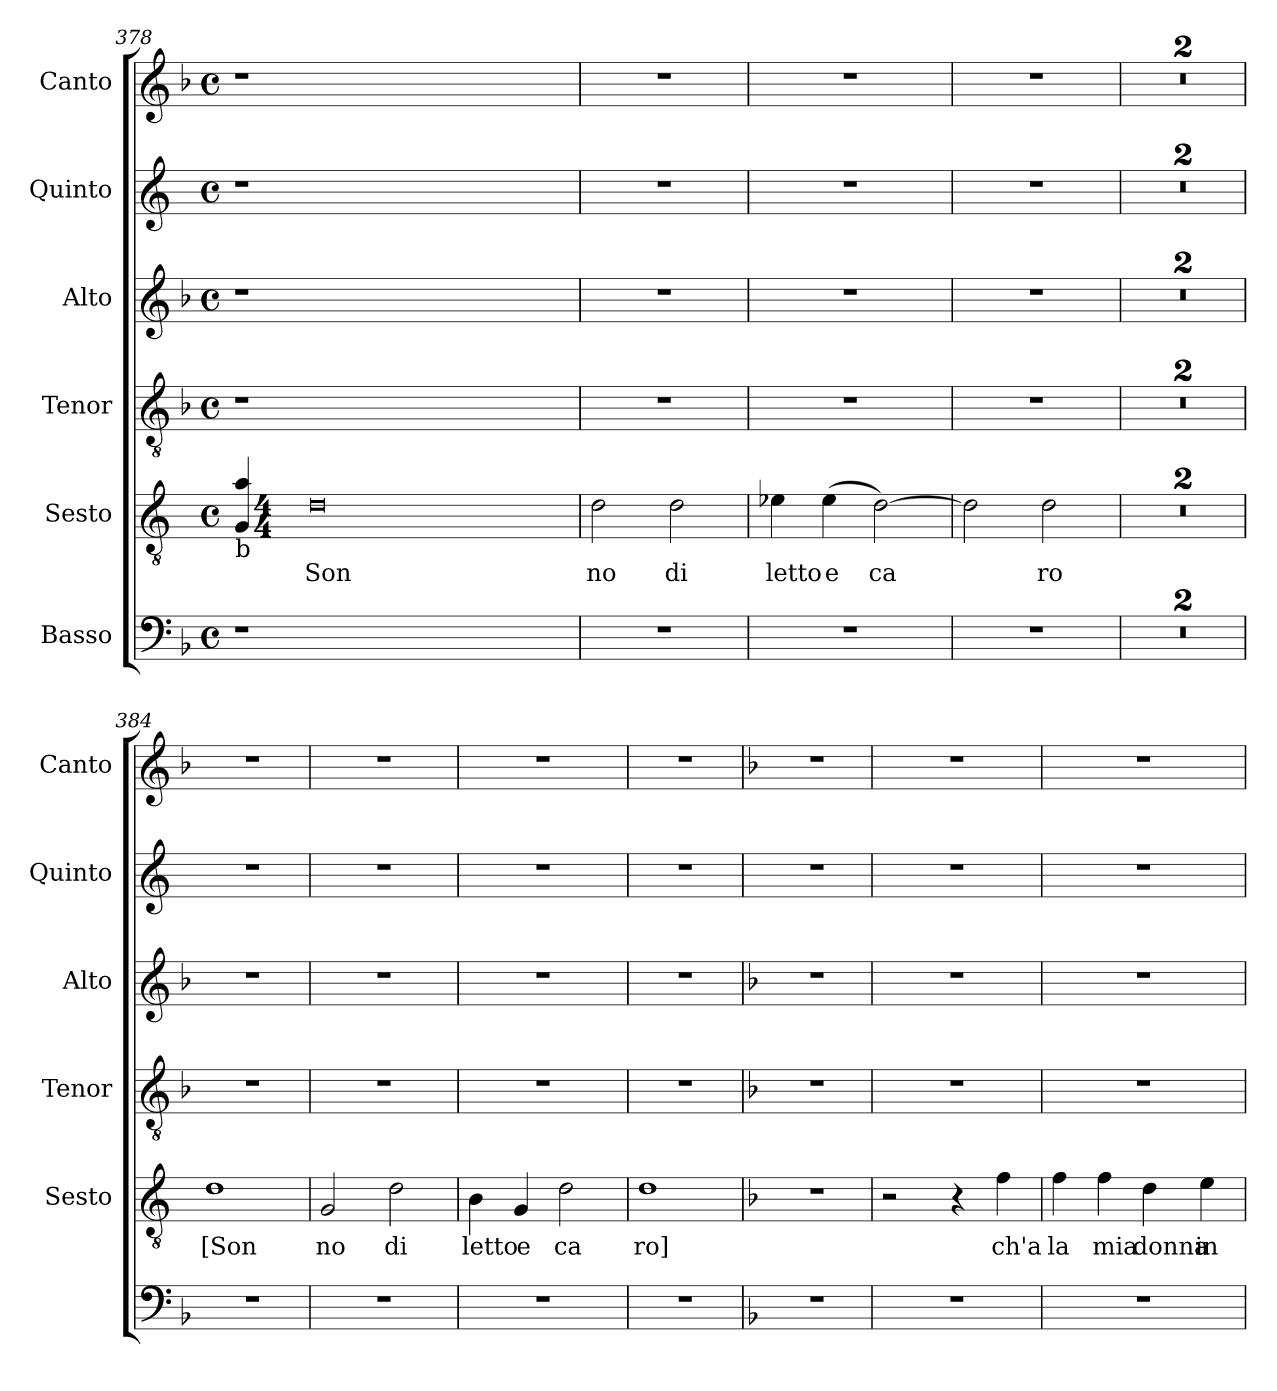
**kern	**kern	**text	**kern	**kern	**kern	**kern
*part6	*part5	*part5	*part4	*part3	*part2	*part1
*staff6	*staff5	*staff5	*staff4	*staff3	*staff2	*staff1
*I"Basso	*I"Sesto	*	*I"Tenor	*I"Alto	*I"Quinto	*I"Canto
*	*I'Sesto	*	*I'Tenor	*I'Alto	*I'Quinto	*I'Canto
!!LO:PB:g=z
*clefF4	*clefGv2	*	*clefGv2	*clefG2	*clefG2	*clefG2
*k[b-]	*k[]	*	*k[b-]	*k[b-]	*k[]	*k[b-]
*F:	*C:	*	*F:	*F:	*C:	*F:
*M4/4	*M4/4	*	*M4/4	*M4/4	*M4/4	*M4/4
*met(c)	*met(c)	*	*met(c)	*met(c)	*met(c)	*met(c)
=378	=378	=378	=378	=378	=378	=378
!	!LO:TX:b:t=b	!	!	!	!	!
1r	4a/ 4G/	.	1r	1r	1r	1r
*	*M4/4	*	*	*	*	*
*	*met(c)	*	*	*	*	*
!	!	!LO:LY:b:cj	!	!	!	!
.	0d	Son	.	.	.	.
1ryy	.	.	1ryy	1ryy	1ryy	1ryy
4ryy	.	.	4ryy	4ryy	4ryy	4ryy
=379	=379	=379	=379	=379	=379	=379
!	!	!LO:LY:b:cj	!	!	!	!
1r	2d\	no	1r	1r	1r	1r
!	!	!LO:LY:b:cj	!	!	!	!
.	2d\	di	.	.	.	.
=380	=380	=380	=380	=380	=380	=380
!	!	!LO:LY:b:cj	!	!	!	!
1r	4e-X\	letto	1r	1r	1r	1r
!	!	!LO:LY:b	!	!	!	!
.	(<4e-\	e	.	.	.	.
!	!	!LO:LY:b:cj	!	!	!	!
.	[>2d\)	ca	.	.	.	.
=381	=381	=381	=381	=381	=381	=381
1r	2d\]	.	1r	1r	1r	1r
!	!	!LO:LY:b:cj	!	!	!	!
.	2d\	ro	.	.	.	.
=382	=382	=382	=382	=382	=382	=382
1r	1r	.	1r	1r	1r	1r
=383	=383	=383	=383	=383	=383	=383
1r	1r	.	1r	1r	1r	1r
=384	=384	=384	=384	=384	=384	=384
!	!	!LO:LY:b:cj	!	!	!	!
1r	1d	[Son	1r	1r	1r	1r
=385	=385	=385	=385	=385	=385	=385
!	!	!LO:LY:b:cj	!	!	!	!
1r	2G/	no	1r	1r	1r	1r
!	!	!LO:LY:b:cj	!	!	!	!
.	2d\	di	.	.	.	.
=386	=386	=386	=386	=386	=386	=386
!	!	!LO:LY:b:cj	!	!	!	!
1r	4B\	letto	1r	1r	1r	1r
!	!	!LO:LY:b	!	!	!	!
.	4G/	e	.	.	.	.
!	!	!LO:LY:b:cj	!	!	!	!
.	(2d\	ca	.	.	.	.
=387	=387	=387	=387	=387	=387	=387
!	!	!LO:LY:b:cj	!	!	!	!
1r	1d	ro]	1r	1r	1r	1r
!!LO:LB:g=z
=388	=388	=388	=388	=388	=388	=388
*	*k[b-]	*	*	*	*	*
*	*F:	*	*	*	*	*
1r	1r	.	1r	1r	1r	1r
=389	=389	=389	=389	=389	=389	=389
1r	2r	.	1r	1r	1r	1r
.	4r	.	.	.	.	.
!	!	!LO:LY:b:cj	!	!	!	!
.	4f\	ch'a	.	.	.	.
=390	=390	=390	=390	=390	=390	=390
!	!	!LO:LY:b:cj	!	!	!	!
1r	4f\	la	1r	1r	1r	1r
!	!	!LO:LY:b:cj	!	!	!	!
.	4f\	mia	.	.	.	.
!	!	!LO:LY:b:cj	!	!	!	!
.	4d\	donna	.	.	.	.
!	!	!LO:LY:b	!	!	!	!
.	4e\	in	.	.	.	.
=	=	=	=	=	=	=
*-	*-	*-	*-	*-	*-	*-
